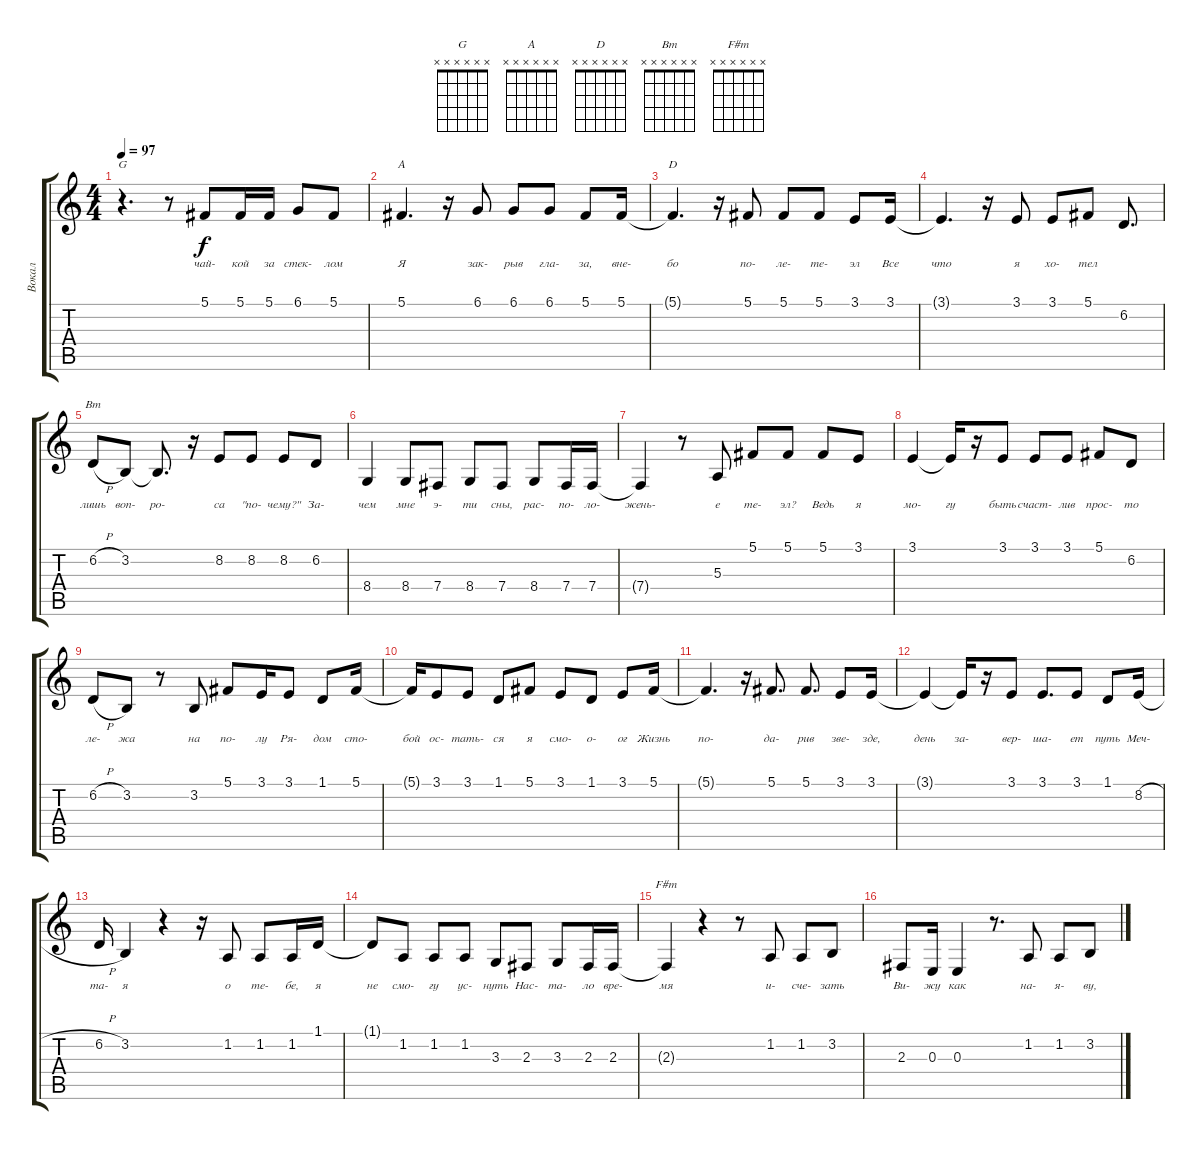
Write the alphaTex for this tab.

\track ("Вокал" "Вокал") {instrument pad3polysynth}
\staff {score tabs}
\tuning (Db4 Ab3 E3 B2 Gb2 B1) {hide}
\chord ("G" x x x x x x)
\chord ("A" x x x x x x)
\chord ("D" x x x x x x)
\chord ("Bm" x x x x x x)
\chord ("F#m" x x x x x x)
\ts (4 4)
\tempo 97
\clef g2
\ks c
r.4{d ch "G" dy f} r.8 5.1.8{lyrics (0 "чай-") lyrics (1 "") lyrics (2 "") lyrics (3 "") lyrics (4 "")} 5.1.16{lyrics (0 "кой") lyrics (1 "") lyrics (2 "") lyrics (3 "") lyrics (4 "")} 5.1.16{lyrics (0 "за") lyrics (1 "") lyrics (2 "") lyrics (3 "") lyrics (4 "")} 6.1.8{lyrics (0 "стек-") lyrics (1 "") lyrics (2 "") lyrics (3 "") lyrics (4 "")} 5.1.8{lyrics (0 "лом") lyrics (1 "") lyrics (2 "") lyrics (3 "") lyrics (4 "")} |
5.1.4{d ch "A" lyrics (0 "Я") lyrics (1 "") lyrics (2 "") lyrics (3 "") lyrics (4 "")} r.16 6.1.8{lyrics (0 "зак-") lyrics (1 "") lyrics (2 "") lyrics (3 "") lyrics (4 "")} 6.1.8{lyrics (0 "рыв") lyrics (1 "") lyrics (2 "") lyrics (3 "") lyrics (4 "")} 6.1.8{lyrics (0 "гла-") lyrics (1 "") lyrics (2 "") lyrics (3 "") lyrics (4 "")} 5.1.8{lyrics (0 "за,") lyrics (1 "") lyrics (2 "") lyrics (3 "") lyrics (4 "")} 5.1.16{lyrics (0 "вне-") lyrics (1 "") lyrics (2 "") lyrics (3 "") lyrics (4 "")} |
5.1{t}.4{d ch "D" lyrics (0 "бо") lyrics (1 "") lyrics (2 "") lyrics (3 "") lyrics (4 "")} r.16 5.1.8{lyrics (0 "по-") lyrics (1 "") lyrics (2 "") lyrics (3 "") lyrics (4 "")} 5.1.8{lyrics (0 "ле-") lyrics (1 "") lyrics (2 "") lyrics (3 "") lyrics (4 "")} 5.1.8{lyrics (0 "те-") lyrics (1 "") lyrics (2 "") lyrics (3 "") lyrics (4 "")} 3.1.8{lyrics (0 "эл") lyrics (1 "") lyrics (2 "") lyrics (3 "") lyrics (4 "")} 3.1.16{lyrics (0 "Все") lyrics (1 "") lyrics (2 "") lyrics (3 "") lyrics (4 "")} |
3.1{t}.4{d lyrics (0 "что") lyrics (1 "") lyrics (2 "") lyrics (3 "") lyrics (4 "")} r.16 3.1.8{lyrics (0 "я") lyrics (1 "") lyrics (2 "") lyrics (3 "") lyrics (4 "")} 3.1.8{lyrics (0 "хо-") lyrics (1 "") lyrics (2 "") lyrics (3 "") lyrics (4 "")} 5.1.8{lyrics (0 "тел") lyrics (1 "") lyrics (2 "") lyrics (3 "") lyrics (4 "")} 6.2.8{d lyrics (0 "") lyrics (1 "") lyrics (2 "") lyrics (3 "") lyrics (4 "")} |
6.2{h}.8{ch "Bm" lyrics (0 "лишь") lyrics (1 "") lyrics (2 "") lyrics (3 "") lyrics (4 "")} 3.2.8{lyrics (0 "воп-") lyrics (1 "") lyrics (2 "") lyrics (3 "") lyrics (4 "")} 3.2{t}.8{d lyrics (0 "ро-") lyrics (1 "") lyrics (2 "") lyrics (3 "") lyrics (4 "")} r.16 8.2.8{lyrics (0 "са") lyrics (1 "") lyrics (2 "") lyrics (3 "") lyrics (4 "")} 8.2.8{lyrics (0 "\"по-") lyrics (1 "") lyrics (2 "") lyrics (3 "") lyrics (4 "")} 8.2.8{lyrics (0 "чему?\"") lyrics (1 "") lyrics (2 "") lyrics (3 "") lyrics (4 "")} 6.2.8{lyrics (0 "За-") lyrics (1 "") lyrics (2 "") lyrics (3 "") lyrics (4 "")} |
8.4.4{lyrics (0 "чем") lyrics (1 "") lyrics (2 "") lyrics (3 "") lyrics (4 "")} 8.4.8{lyrics (0 "мне") lyrics (1 "") lyrics (2 "") lyrics (3 "") lyrics (4 "")} 7.4.8{lyrics (0 "э-") lyrics (1 "") lyrics (2 "") lyrics (3 "") lyrics (4 "")} 8.4.8{lyrics (0 "ти") lyrics (1 "") lyrics (2 "") lyrics (3 "") lyrics (4 "")} 7.4.8{lyrics (0 "сны,") lyrics (1 "") lyrics (2 "") lyrics (3 "") lyrics (4 "")} 8.4.8{lyrics (0 "рас-") lyrics (1 "") lyrics (2 "") lyrics (3 "") lyrics (4 "")} 7.4.16{lyrics (0 "по-") lyrics (1 "") lyrics (2 "") lyrics (3 "") lyrics (4 "")} 7.4.16{lyrics (0 "ло-") lyrics (1 "") lyrics (2 "") lyrics (3 "") lyrics (4 "")} |
7.4{t}.4{lyrics (0 "жень-") lyrics (1 "") lyrics (2 "") lyrics (3 "") lyrics (4 "")} r.8 5.3.8{lyrics (0 "е") lyrics (1 "") lyrics (2 "") lyrics (3 "") lyrics (4 "")} 5.1.8{lyrics (0 "те-") lyrics (1 "") lyrics (2 "") lyrics (3 "") lyrics (4 "")} 5.1.8{lyrics (0 "эл?") lyrics (1 "") lyrics (2 "") lyrics (3 "") lyrics (4 "")} 5.1.8{lyrics (0 "Ведь") lyrics (1 "") lyrics (2 "") lyrics (3 "") lyrics (4 "")} 3.1.8{lyrics (0 "я") lyrics (1 "") lyrics (2 "") lyrics (3 "") lyrics (4 "")} |
3.1.4{lyrics (0 "мо-") lyrics (1 "") lyrics (2 "") lyrics (3 "") lyrics (4 "")} 3.1{t}.16{lyrics (0 "гу") lyrics (1 "") lyrics (2 "") lyrics (3 "") lyrics (4 "")} r.16 3.1.8{lyrics (0 "быть") lyrics (1 "") lyrics (2 "") lyrics (3 "") lyrics (4 "")} 3.1.8{lyrics (0 "счаст-") lyrics (1 "") lyrics (2 "") lyrics (3 "") lyrics (4 "")} 3.1.8{lyrics (0 "лив") lyrics (1 "") lyrics (2 "") lyrics (3 "") lyrics (4 "")} 5.1.8{lyrics (0 "прос-") lyrics (1 "") lyrics (2 "") lyrics (3 "") lyrics (4 "")} 6.2.8{lyrics (0 "то") lyrics (1 "") lyrics (2 "") lyrics (3 "") lyrics (4 "")} |
6.2{h}.8{lyrics (0 "ле-") lyrics (1 "") lyrics (2 "") lyrics (3 "") lyrics (4 "")} 3.2.8{lyrics (0 "жа") lyrics (1 "") lyrics (2 "") lyrics (3 "") lyrics (4 "")} r.8 3.2.8{lyrics (0 "на") lyrics (1 "") lyrics (2 "") lyrics (3 "") lyrics (4 "")} 5.1.8{lyrics (0 "по-") lyrics (1 "") lyrics (2 "") lyrics (3 "") lyrics (4 "")} 3.1.16{lyrics (0 "лу") lyrics (1 "") lyrics (2 "") lyrics (3 "") lyrics (4 "")} 3.1.8{lyrics (0 "Ря-") lyrics (1 "") lyrics (2 "") lyrics (3 "") lyrics (4 "")} 1.1.8{lyrics (0 "дом") lyrics (1 "") lyrics (2 "") lyrics (3 "") lyrics (4 "")} 5.1.16{lyrics (0 "сто-") lyrics (1 "") lyrics (2 "") lyrics (3 "") lyrics (4 "")} |
5.1{t}.16{lyrics (0 "бой") lyrics (1 "") lyrics (2 "") lyrics (3 "") lyrics (4 "")} 3.1.8{lyrics (0 "ос-") lyrics (1 "") lyrics (2 "") lyrics (3 "") lyrics (4 "")} 3.1.8{lyrics (0 "тать-") lyrics (1 "") lyrics (2 "") lyrics (3 "") lyrics (4 "")} 1.1.8{lyrics (0 "ся") lyrics (1 "") lyrics (2 "") lyrics (3 "") lyrics (4 "")} 5.1.8{lyrics (0 "я") lyrics (1 "") lyrics (2 "") lyrics (3 "") lyrics (4 "")} 3.1.8{lyrics (0 "смо-") lyrics (1 "") lyrics (2 "") lyrics (3 "") lyrics (4 "")} 1.1.8{lyrics (0 "о-") lyrics (1 "") lyrics (2 "") lyrics (3 "") lyrics (4 "")} 3.1.8{lyrics (0 "ог") lyrics (1 "") lyrics (2 "") lyrics (3 "") lyrics (4 "")} 5.1.16{lyrics (0 "Жизнь") lyrics (1 "") lyrics (2 "") lyrics (3 "") lyrics (4 "")} |
5.1{t}.4{d lyrics (0 "по-") lyrics (1 "") lyrics (2 "") lyrics (3 "") lyrics (4 "")} r.16 5.1.8{d lyrics (0 "да-") lyrics (1 "") lyrics (2 "") lyrics (3 "") lyrics (4 "")} 5.1.8{d lyrics (0 "рив") lyrics (1 "") lyrics (2 "") lyrics (3 "") lyrics (4 "")} 3.1.8{lyrics (0 "зве-") lyrics (1 "") lyrics (2 "") lyrics (3 "") lyrics (4 "")} 3.1.16{lyrics (0 "зде,") lyrics (1 "") lyrics (2 "") lyrics (3 "") lyrics (4 "")} |
3.1{t}.4{lyrics (0 "день") lyrics (1 "") lyrics (2 "") lyrics (3 "") lyrics (4 "")} 3.1{t}.16{lyrics (0 "за-") lyrics (1 "") lyrics (2 "") lyrics (3 "") lyrics (4 "")} r.16 3.1.8{lyrics (0 "вер-") lyrics (1 "") lyrics (2 "") lyrics (3 "") lyrics (4 "")} 3.1.8{d lyrics (0 "ша-") lyrics (1 "") lyrics (2 "") lyrics (3 "") lyrics (4 "")} 3.1.8{lyrics (0 "ет") lyrics (1 "") lyrics (2 "") lyrics (3 "") lyrics (4 "")} 1.1.8{lyrics (0 "путь") lyrics (1 "") lyrics (2 "") lyrics (3 "") lyrics (4 "")} 8.2{h}.16{lyrics (0 "Меч-") lyrics (1 "") lyrics (2 "") lyrics (3 "") lyrics (4 "")} |
6.2{h}.16{lyrics (0 "та-") lyrics (1 "") lyrics (2 "") lyrics (3 "") lyrics (4 "")} 3.2.4{lyrics (0 "я") lyrics (1 "") lyrics (2 "") lyrics (3 "") lyrics (4 "")} r.4 r.16 1.2.8{lyrics (0 "о") lyrics (1 "") lyrics (2 "") lyrics (3 "") lyrics (4 "")} 1.2.8{lyrics (0 "те-") lyrics (1 "") lyrics (2 "") lyrics (3 "") lyrics (4 "")} 1.2.16{lyrics (0 "бе,") lyrics (1 "") lyrics (2 "") lyrics (3 "") lyrics (4 "")} 1.1.16{lyrics (0 "я") lyrics (1 "") lyrics (2 "") lyrics (3 "") lyrics (4 "")} |
1.1{t}.8{lyrics (0 "не") lyrics (1 "") lyrics (2 "") lyrics (3 "") lyrics (4 "")} 1.2.8{lyrics (0 "смо-") lyrics (1 "") lyrics (2 "") lyrics (3 "") lyrics (4 "")} 1.2.8{lyrics (0 "гу") lyrics (1 "") lyrics (2 "") lyrics (3 "") lyrics (4 "")} 1.2.8{lyrics (0 "ус-") lyrics (1 "") lyrics (2 "") lyrics (3 "") lyrics (4 "")} 3.3.8{lyrics (0 "нуть") lyrics (1 "") lyrics (2 "") lyrics (3 "") lyrics (4 "")} 2.3.8{lyrics (0 "Нас-") lyrics (1 "") lyrics (2 "") lyrics (3 "") lyrics (4 "")} 3.3.8{lyrics (0 "та-") lyrics (1 "") lyrics (2 "") lyrics (3 "") lyrics (4 "")} 2.3.16{lyrics (0 "ло") lyrics (1 "") lyrics (2 "") lyrics (3 "") lyrics (4 "")} 2.3.16{lyrics (0 "вре-") lyrics (1 "") lyrics (2 "") lyrics (3 "") lyrics (4 "")} |
2.3{t}.4{ch "F#m" lyrics (0 "мя") lyrics (1 "") lyrics (2 "") lyrics (3 "") lyrics (4 "")} r.4 r.8 1.2.8{lyrics (0 "и-") lyrics (1 "") lyrics (2 "") lyrics (3 "") lyrics (4 "")} 1.2.8{lyrics (0 "сче-") lyrics (1 "") lyrics (2 "") lyrics (3 "") lyrics (4 "")} 3.2.8{lyrics (0 "зать") lyrics (1 "") lyrics (2 "") lyrics (3 "") lyrics (4 "")} |
2.3.8{lyrics (0 "Ви-") lyrics (1 "") lyrics (2 "") lyrics (3 "") lyrics (4 "")} 0.3.16{lyrics (0 "жу") lyrics (1 "") lyrics (2 "") lyrics (3 "") lyrics (4 "")} 0.3.4{lyrics (0 "как") lyrics (1 "") lyrics (2 "") lyrics (3 "") lyrics (4 "")} r.8{d} 1.2.8{lyrics (0 "на-") lyrics (1 "") lyrics (2 "") lyrics (3 "") lyrics (4 "")} 1.2.8{lyrics (0 "я-") lyrics (1 "") lyrics (2 "") lyrics (3 "") lyrics (4 "")} 3.2.8{lyrics (0 "ву,") lyrics (1 "") lyrics (2 "") lyrics (3 "") lyrics (4 "")}
